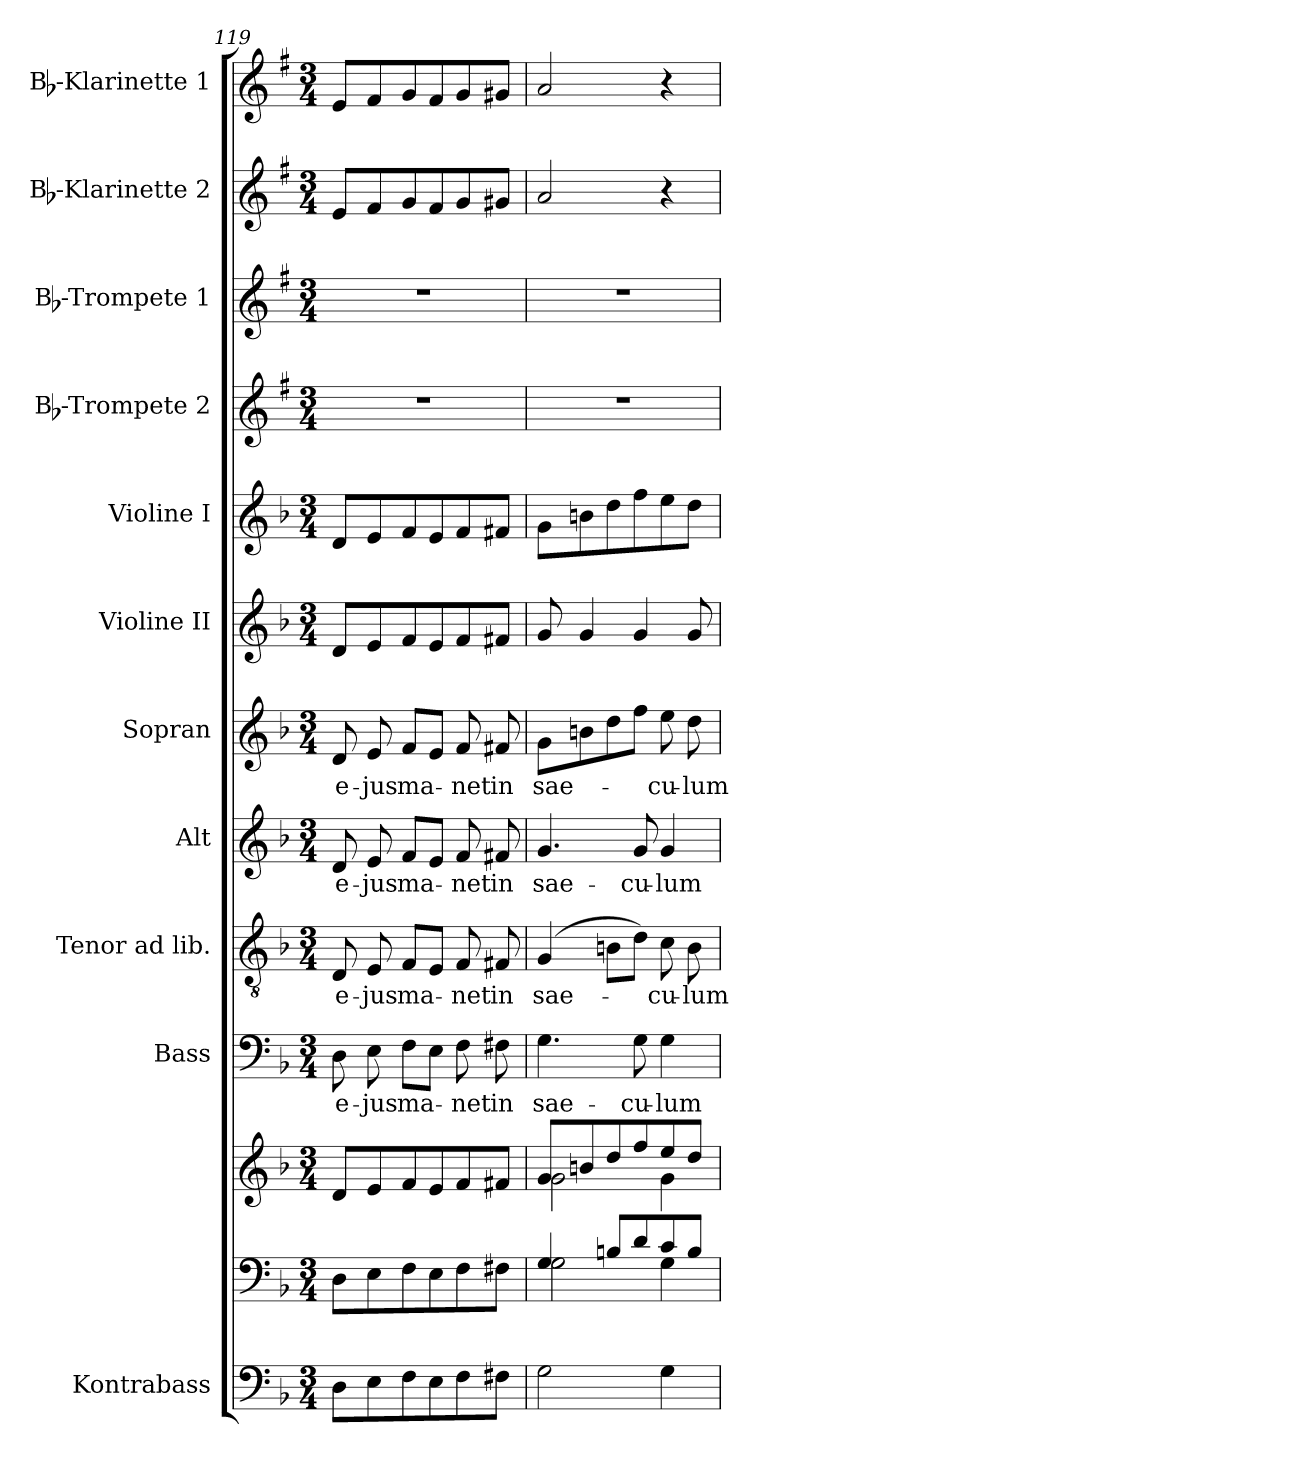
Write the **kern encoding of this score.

**kern	**kern	**kern	**kern	**text	**kern	**text	**kern	**text	**kern	**text	**kern	**kern	**kern	**kern	**kern	**kern
*part12	*part11	*part11	*part10	*part10	*part9	*part9	*part8	*part8	*part7	*part7	*part6	*part5	*part4	*part3	*part2	*part1
*staff13	*staff12	*staff11	*staff10	*staff10	*staff9	*staff9	*staff8	*staff8	*staff7	*staff7	*staff6	*staff5	*staff4	*staff3	*staff2	*staff1
*I"Kontrabass	*	*	*I"Bass	*	*I"Tenor ad lib.	*	*I"Alt	*	*I"Sopran	*	*I"Violine II	*I"Violine I	*I"Bb-Trompete 2	*I"Bb-Trompete 1	*I"Bb-Klarinette 2	*I"Bb-Klarinette 1
*I'Kb.	*	*	*I'B.	*	*I'T.	*	*I'A.	*	*I'S.	*	*I'Vl. II	*I'Vl. I	*I'Bb Trp. 2	*I'Bb Trp. 1	*I'Bb Kl. 2	*I'Bb Kl. 1
!!LO:PB:g=z
*clefF4	*clefF4	*clefG2	*clefF4	*	*clefGv2	*	*clefG2	*	*clefG2	*	*clefG2	*clefG2	*clefG2	*clefG2	*clefG2	*clefG2
*ITrd7c12	*	*	*	*	*	*	*	*	*	*	*	*	*ITrd1c2	*ITrd1c2	*ITrd1c2	*ITrd1c2
*k[b-]	*k[b-]	*k[b-]	*k[b-]	*	*k[b-]	*	*k[b-]	*	*k[b-]	*	*k[b-]	*k[b-]	*k[b-]	*k[b-]	*k[b-]	*k[b-]
*F:	*F:	*F:	*F:	*	*F:	*	*F:	*	*F:	*	*F:	*F:	*F:	*F:	*F:	*F:
*M3/4	*M3/4	*M3/4	*M3/4	*	*M3/4	*	*M3/4	*	*M3/4	*	*M3/4	*M3/4	*M3/4	*M3/4	*M3/4	*M3/4
=119	=119	=119	=119	=119	=119	=119	=119	=119	=119	=119	=119	=119	=119	=119	=119	=119
!	!	!	!	!LO:LY:b	!	!LO:LY:b	!	!LO:LY:b	!	!LO:LY:b	!	!	!	!	!	!
8DD\L	8D\L	8d/L	8D\	e-	8D/	e-	8d/	e-	8d/	e-	8d/L	8d/L	2.r	2.r	8d/L	8d/L
!	!	!	!	!LO:LY:b	!	!LO:LY:b	!	!LO:LY:b	!	!LO:LY:b	!	!	!	!	!	!
8EE\	8E\	8e/	8E\	-jus	8E/	-jus	8e/	-jus	8e/	-jus	8e/	8e/	.	.	8e/	8e/
!	!	!	!	!LO:LY:b	!	!LO:LY:b	!	!LO:LY:b	!	!LO:LY:b	!	!	!	!	!	!
8FF\	8F\	8f/	8F\L	ma-	8F/L	ma-	8f/L	ma-	8f/L	ma-	8f/	8f/	.	.	8f/	8f/
8EE\	8E\	8e/	8E\J	.	8E/J	.	8e/J	.	8e/J	.	8e/	8e/	.	.	8e/	8e/
!	!	!	!	!LO:LY:b	!	!LO:LY:b	!	!LO:LY:b	!	!LO:LY:b	!	!	!	!	!	!
8FF\	8F\	8f/	8F\	-net	8F/	-net	8f/	-net	8f/	-net	8f/	8f/	.	.	8f/	8f/
!	!	!	!	!LO:LY:b	!	!LO:LY:b	!	!LO:LY:b	!	!LO:LY:b	!	!	!	!	!	!
8FF#X\J	8F#X\J	8f#X/J	8F#X\	in	8F#X/	in	8f#X/	in	8f#X/	in	8f#X/J	8f#X/J	.	.	8f#X/J	8f#X/J
=120	=120	=120	=120	=120	=120	=120	=120	=120	=120	=120	=120	=120	=120	=120	=120	=120
*	*^	*^	*	*	*	*	*	*	*	*	*	*	*	*	*	*
!	!	!	!	!	!	!LO:LY:b	!	!LO:LY:b	!	!LO:LY:b	!	!LO:LY:b	!	!	!	!	!	!
2GG\	4G/	2G\	8g/L	2g\	4.G\	sae-	(4G/	sae-	4.g/	sae-	8g\L	sae-	8g/	8g\L	2.r	2.r	2g/	2g/
.	.	.	8bn/	.	.	.	.	.	.	.	8bn\	.	4g/	8bn\	.	.	.	.
.	8Bn/L	.	8dd/	.	.	.	8Bn\L	.	.	.	8dd\	.	.	8dd\	.	.	.	.
!	!	!	!	!	!	!LO:LY:b	!	!	!	!LO:LY:b	!	!	!	!	!	!	!	!
.	8d/	.	8ff/	.	8G\	-cu-	8d\J)	.	8g/	-cu-	8ff\J	.	4g/	8ff\	.	.	.	.
!	!	!	!	!	!	!LO:LY:b	!	!LO:LY:b	!	!LO:LY:b	!	!LO:LY:b	!	!	!	!	!	!
4GG\	8c/	4G\	8ee/	4g\	4G\	-lum	8c\	-cu-	4g/	-lum	8ee\	-cu-	.	8ee\	.	.	4r	4r
!	!	!	!	!	!	!	!	!LO:LY:b	!	!	!	!LO:LY:b	!	!	!	!	!	!
.	8B/J	.	8dd/J	.	.	.	8B\	-lum	.	.	8dd\	-lum	8g/	8dd\J	.	.	.	.
*	*v	*v	*	*	*	*	*	*	*	*	*	*	*	*	*	*	*	*
*	*	*v	*v	*	*	*	*	*	*	*	*	*	*	*	*	*	*
=	=	=	=	=	=	=	=	=	=	=	=	=	=	=	=	=
*-	*-	*-	*-	*-	*-	*-	*-	*-	*-	*-	*-	*-	*-	*-	*-	*-
